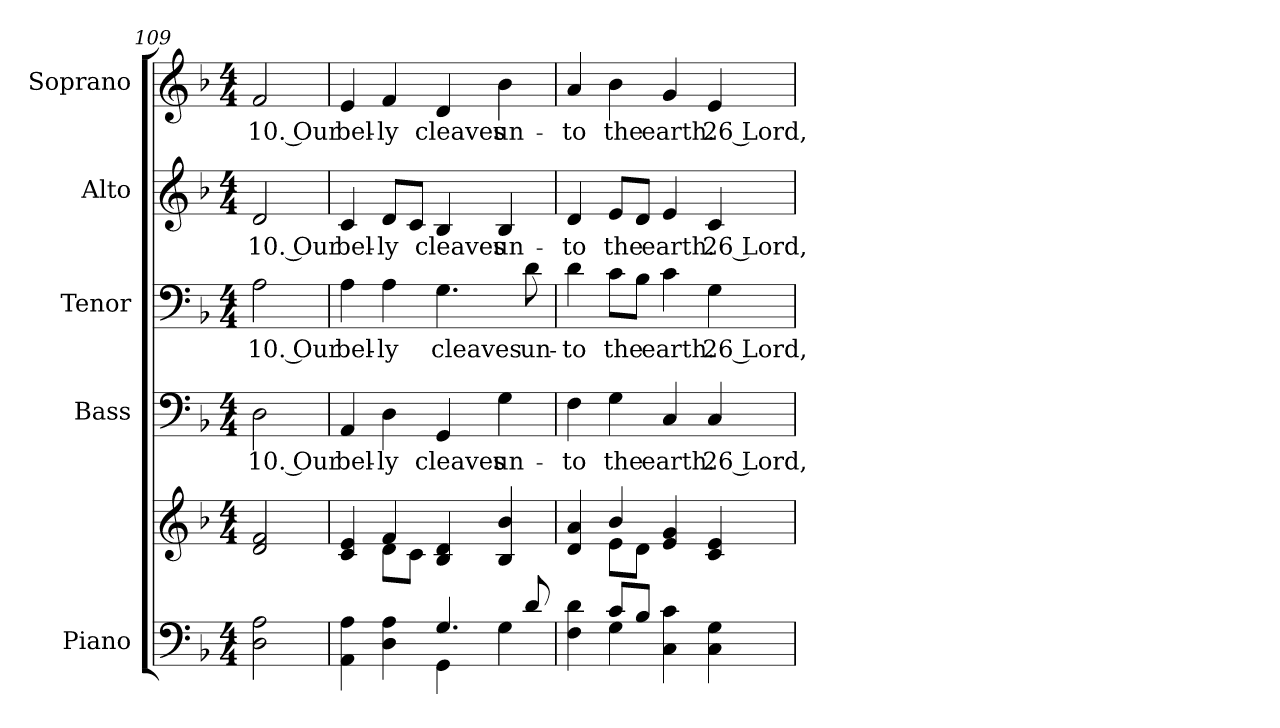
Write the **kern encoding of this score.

**kern	**kern	**kern	**text	**kern	**text	**kern	**text	**kern	**text
*part5	*part5	*part4	*part4	*part3	*part3	*part2	*part2	*part1	*part1
*staff6	*staff5	*staff4	*staff4	*staff3	*staff3	*staff2	*staff2	*staff1	*staff1
*I"Piano	*	*I"Bass	*	*I"Tenor	*	*I"Alto	*	*I"Soprano	*
*I'Pno.	*	*I'B.	*	*I'T.	*	*I'A.	*	*I'S.	*
*clefF4	*clefG2	*clefF4	*	*clefF4	*	*clefG2	*	*clefG2	*
*k[b-]	*k[b-]	*k[b-]	*	*k[b-]	*	*k[b-]	*	*k[b-]	*
*F:	*F:	*F:	*	*F:	*	*F:	*	*F:	*
*M4/4	*M4/4	*M4/4	*	*M4/4	*	*M4/4	*	*M4/4	*
=109	=109	=109	=109	=109	=109	=109	=109	=109	=109
!	!	!	!LO:LY:b:color=#000000	!	!	!	!	!	!
!	!	!	!	!	!LO:LY:b:color=#000000	!	!	!	!
!	!	!	!	!	!	!	!LO:LY:b:color=#000000	!	!
!	!	!	!	!	!	!	!	!	!LO:LY:b:color=#000000
2Di\ 2Ai	2di/ 2fi	2Di\	10. Our	2Ai\	10. Our	2di/	10. Our	2fi/	10. Our
=110	=110	=110	=110	=110	=110	=110	=110	=110	=110
*^	*^	*	*	*	*	*	*	*	*
!	!	!	!	!	!LO:LY:b:color=#000000	!	!	!	!	!	!
!	!	!	!	!	!	!	!LO:LY:b:color=#000000	!	!	!	!
!	!	!	!	!	!	!	!	!	!LO:LY:b:color=#000000	!	!
!	!	!	!	!	!	!	!	!	!	!	!LO:LY:b:color=#000000
4AAi\ 4Ai	2ryy	4ci/ 4ei	4ryy	4AAi/	bel-	4Ai\	bel-	4ci/	bel-	4ei/	bel-
!	!	!	!	!	!LO:LY:b:color=#000000	!	!	!	!	!	!
!	!	!	!	!	!	!	!LO:LY:b:color=#000000	!	!	!	!
!	!	!	!	!	!	!	!	!	!LO:LY:b:color=#000000	!	!
!	!	!	!	!	!	!	!	!	!	!	!LO:LY:b:color=#000000
4Di\ 4Ai	.	4fi/	8di\L	4Di\	-ly	4Ai\	-ly	8di/L	-ly	4fi/	-ly
.	.	.	8ci\J	.	.	.	.	8ci/J	.	.	.
!	!	!	!	!	!LO:LY:b:color=#000000	!	!	!	!	!	!
!	!	!	!	!	!	!	!LO:LY:b:color=#000000	!	!	!	!
!	!	!	!	!	!	!	!	!	!LO:LY:b:color=#000000	!	!
!	!	!	!	!	!	!	!	!	!	!	!LO:LY:b:color=#000000
4.Gi/	4GGi\	4B-i/ 4di	2ryy	4GGi/	cleaves	4.Gi\	cleaves	4B-i/	cleaves	4di/	cleaves
!	!	!	!	!	!LO:LY:b:color=#000000	!	!	!	!	!	!
!	!	!	!	!	!	!	!	!	!LO:LY:b:color=#000000	!	!
!	!	!	!	!	!	!	!	!	!	!	!LO:LY:b:color=#000000
.	4Gi\	4B-i/ 4b-i	.	4Gi\	un-	.	.	4B-i/	un-	4b-i\	un-
!	!	!	!	!	!	!	!LO:LY:b:color=#000000	!	!	!	!
8di/	.	.	.	.	.	8di\	un-	.	.	.	.
=111	=111	=111	=111	=111	=111	=111	=111	=111	=111	=111	=111
!	!	!	!	!	!LO:LY:b:color=#000000	!	!	!	!	!	!
!	!	!	!	!	!	!	!LO:LY:b:color=#000000	!	!	!	!
!	!	!	!	!	!	!	!	!	!LO:LY:b:color=#000000	!	!
!	!	!	!	!	!	!	!	!	!	!	!LO:LY:b:color=#000000
4Fi\ 4di	4ryy	4di/ 4ai	4ryy	4Fi\	-to	4di\	-to	4di/	-to	4ai/	-to
!	!	!	!	!	!LO:LY:b:color=#000000	!	!	!	!	!	!
!	!	!	!	!	!	!	!LO:LY:b:color=#000000	!	!	!	!
!	!	!	!	!	!	!	!	!	!LO:LY:b:color=#000000	!	!
!	!	!	!	!	!	!	!	!	!	!	!LO:LY:b:color=#000000
8ci/L	4Gi\	4b-i/	8ei\L	4Gi\	the	8ci\L	the	8ei/L	the	4b-i\	the
8B-i/J	.	.	8di\J	.	.	8B-i\J	.	8di/J	.	.	.
!	!	!	!	!	!LO:LY:b:color=#000000	!	!	!	!	!	!
!	!	!	!	!	!	!	!LO:LY:b:color=#000000	!	!	!	!
!	!	!	!	!	!	!	!	!	!LO:LY:b:color=#000000	!	!
!	!	!	!	!	!	!	!	!	!	!	!LO:LY:b:color=#000000
4Ci\ 4ci	2ryy	4ei/ 4gi	2ryy	4Ci/	earth.	4ci\	earth.	4ei/	earth.	4gi/	earth.
!	!	!	!	!	!LO:LY:b:color=#000000	!	!	!	!	!	!
!	!	!	!	!	!	!	!LO:LY:b:color=#000000	!	!	!	!
!	!	!	!	!	!	!	!	!	!LO:LY:b:color=#000000	!	!
!	!	!	!	!	!	!	!	!	!	!	!LO:LY:b:color=#000000
4Ci\ 4Gi	.	4ci/ 4ei	.	4Ci/	26 Lord,	4Gi\	26 Lord,	4ci/	26 Lord,	4ei/	26 Lord,
*v	*v	*	*	*	*	*	*	*	*	*	*
*	*v	*v	*	*	*	*	*	*	*	*
=	=	=	=	=	=	=	=	=	=
*-	*-	*-	*-	*-	*-	*-	*-	*-	*-
